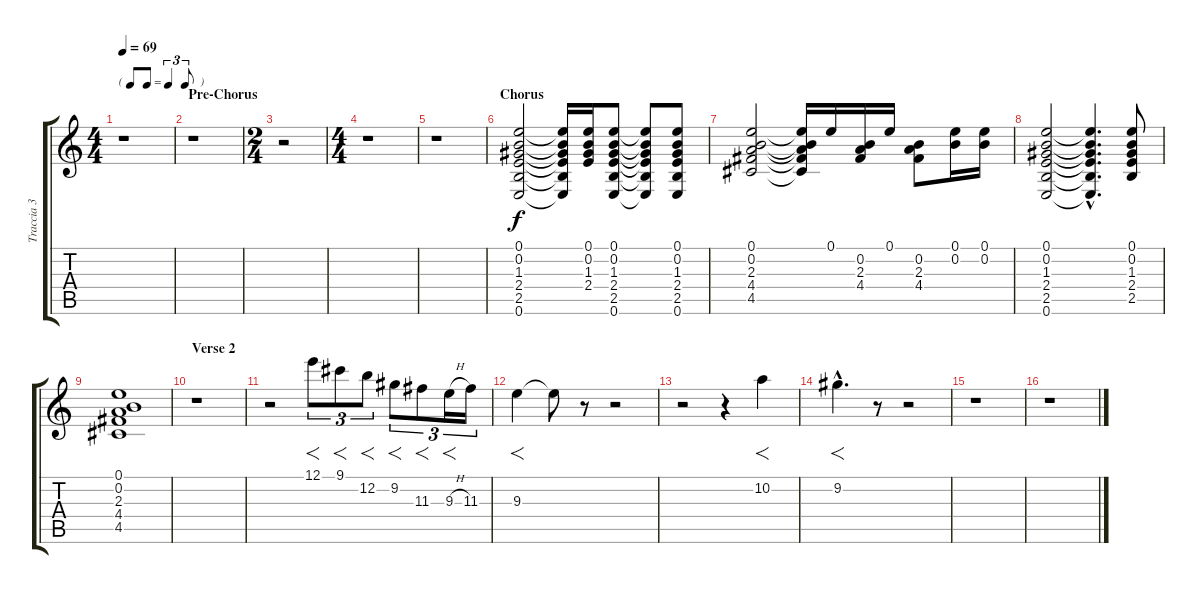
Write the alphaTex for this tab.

\track ("Traccia 3" "Traccia 3") {instrument overdrivenguitar}
\staff {score tabs}
\tuning (E4 B3 G3 D3 A2 E2) {hide}
\ts (4 4)
\tf triplet8th
\tempo 69
\clef g2
\ks c
r.1{dy f} |
\section ("" "Pre-Chorus")
r.1 |
\ts (2 4)
r.2 |
\ts (4 4)
r.1 |
r.1 |
\section ("" "Chorus")
(0.1 0.2 1.3 2.4 2.5 0.6).2{balance 15} (0.1{t} 0.2{t} 1.3{t} 2.4{t} 2.5{t} 0.6{t}).16 (0.1 0.2 1.3 2.4).16 (0.1 0.2 1.3 2.4 2.5 0.6).8 (0.1{t} 0.2{t} 1.3{t} 2.4{t} 2.5{t} 0.6{t}).8 (0.1 0.2 1.3 2.4 2.5 0.6).8 |
(0.1 0.2 2.3 4.4 4.5).2 (0.1{t} 0.2{t} 2.3{t} 4.4{t} 4.5{t}).16 0.1.16 (0.2 2.3 4.4).16 0.1.16 (0.2 2.3 4.4).8 (0.1 0.2).16 (0.1 0.2).16 |
(0.1 0.2 1.3 2.4 2.5 0.6).2 (0.1{hac t} 0.2{hac t} 1.3{hac t} 2.4{hac t} 2.5{hac t} 0.6{hac t}).4{d} (0.1 0.2 1.3 2.4 2.5).8 |
(0.1 0.2 2.3 4.4 4.5).1 |
\section ("" "Verse 2")
r.1 |
r.2{volume 16 balance 8} 12.1.8{f tu (3 2)} 9.1.8{f tu (3 2)} 12.2.8{f tu (3 2)} 9.2.8{f tu (3 2)} 11.3.8{f tu (3 2)} 9.3{h}.16{f tu (3 2)} 11.3.16{tu (3 2)} |
9.3.4{f} 9.3{t}.8 r.8 r.2 |
r.2 r.4 10.2.4{f} |
9.2{hac}.4{f d} r.8 r.2 |
r.1 |
r.1
